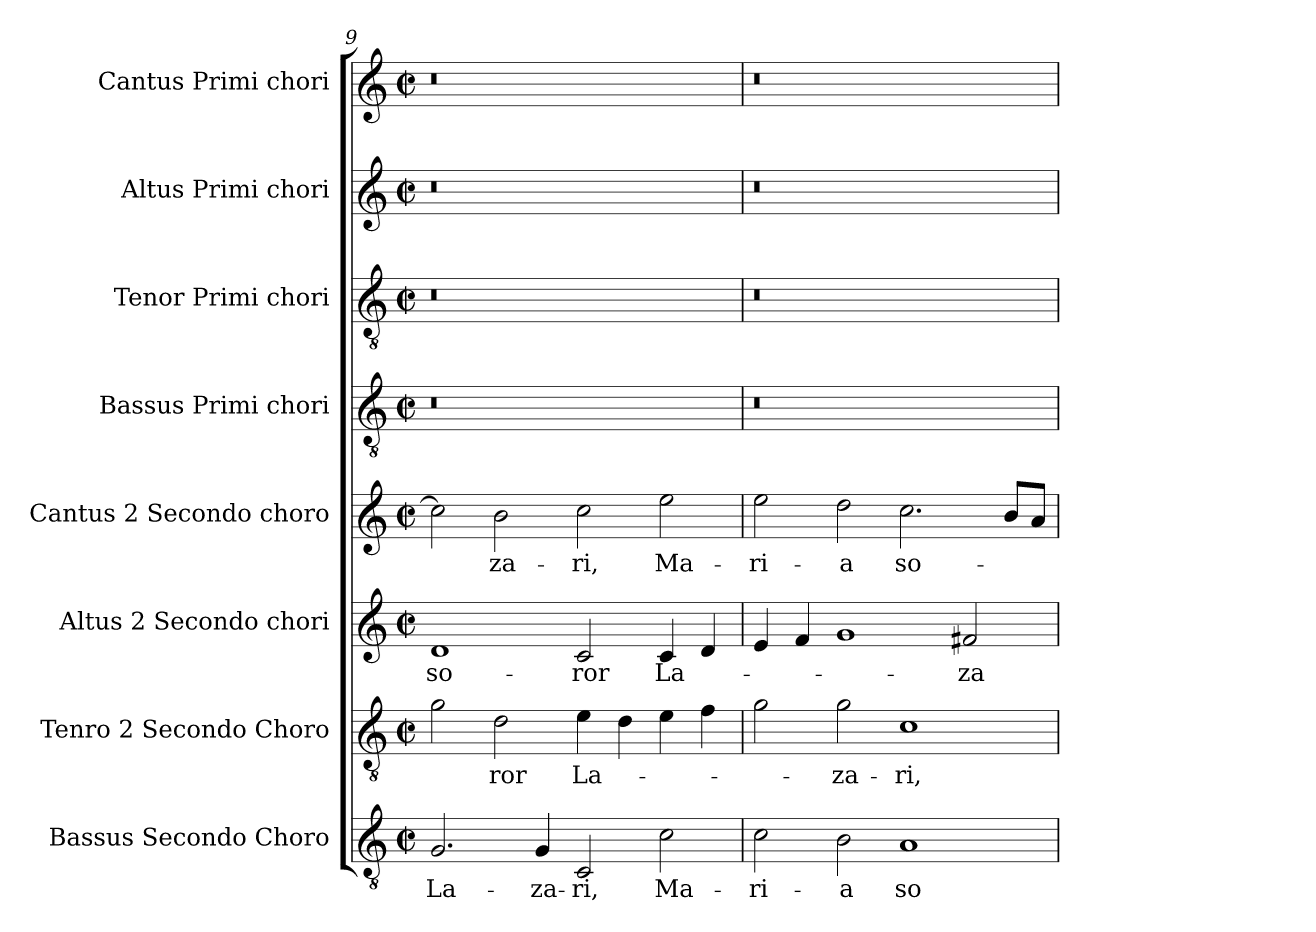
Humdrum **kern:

**kern	**text	**kern	**text	**kern	**text	**kern	**text	**kern	**kern	**kern	**kern
*part8	*part8	*part7	*part7	*part6	*part6	*part5	*part5	*part4	*part3	*part2	*part1
*staff8	*staff8	*staff7	*staff7	*staff6	*staff6	*staff5	*staff5	*staff4	*staff3	*staff2	*staff1
*I"Bassus  Secondo Choro	*	*I"Tenro 2  Secondo Choro	*	*I"Altus 2  Secondo chori	*	*I"Cantus 2  Secondo choro	*	*I"Bassus  Primi chori	*I"Tenor  Primi chori	*I"Altus  Primi chori	*I"Cantus  Primi chori
*I'Ch	*	*I'Ch	*	*I'Ch	*	*I'Ch	*	*I'Ch	*I'Ch	*I'Ch	*I'Ch
*clefGv2	*	*clefGv2	*	*clefG2	*	*clefG2	*	*clefGv2	*clefGv2	*clefG2	*clefG2
*M2/2	*	*M2/2	*	*M2/2	*	*M2/2	*	*M2/2	*M2/2	*M2/2	*M2/2
*met(c|)	*	*met(c|)	*	*met(c|)	*	*met(c|)	*	*met(c|)	*met(c|)	*met(c|)	*met(c|)
=9	=9	=9	=9	=9	=9	=9	=9	=9	=9	=9	=9
!	!LO:LY:b:cj	!	!	!	!LO:LY:b:cj	!	!	!	!	!	!
2.G/	La-	2g\	.	1d	so-	2cc\]	.	0r	0r	0r	0r
!	!	!	!LO:LY:b:cj	!	!	!	!LO:LY:b:cj	!	!	!	!
.	.	2d\	-ror	.	.	2b\	-za-	.	.	.	.
!	!LO:LY:b:cj	!	!	!	!	!	!	!	!	!	!
4G/	-za-	.	.	.	.	.	.	.	.	.	.
!	!LO:LY:b:cj	!	!LO:LY:b:cj	!	!LO:LY:b:cj	!	!LO:LY:b:cj	!	!	!	!
2C/	-ri,	4e\	La-	2c/	-ror	2cc\	-ri,	.	.	.	.
.	.	4d\	.	.	.	.	.	.	.	.	.
!	!LO:LY:b:cj	!	!	!	!LO:LY:b:cj	!	!LO:LY:b:cj	!	!	!	!
2c\	Ma-	4e\	.	4c/	La-	2ee\	Ma-	.	.	.	.
.	.	4f\	.	4d/	.	.	.	.	.	.	.
=10	=10	=10	=10	=10	=10	=10	=10	=10	=10	=10	=10
!	!LO:LY:b:cj	!	!	!	!	!	!LO:LY:b:cj	!	!	!	!
2c\	-ri-	2g\	.	4e/	.	2ee\	-ri-	0r	0r	0r	0r
.	.	.	.	4f/	.	.	.	.	.	.	.
!	!LO:LY:b:cj	!	!LO:LY:b:cj	!	!	!	!LO:LY:b:cj	!	!	!	!
2B\	-a	2g\	-za-	1g	.	2dd\	-a	.	.	.	.
!	!LO:LY:b:cj	!	!LO:LY:b:cj	!	!	!	!LO:LY:b:cj	!	!	!	!
1A	so-	1c	-ri,	.	.	2.cc\	so-	.	.	.	.
!	!	!	!	!	!LO:LY:b:cj	!	!	!	!	!	!
.	.	.	.	2f#X/	-za-	.	.	.	.	.	.
.	.	.	.	.	.	8b/L	.	.	.	.	.
.	.	.	.	.	.	8a/J	.	.	.	.	.
=	=	=	=	=	=	=	=	=	=	=	=
*-	*-	*-	*-	*-	*-	*-	*-	*-	*-	*-	*-
